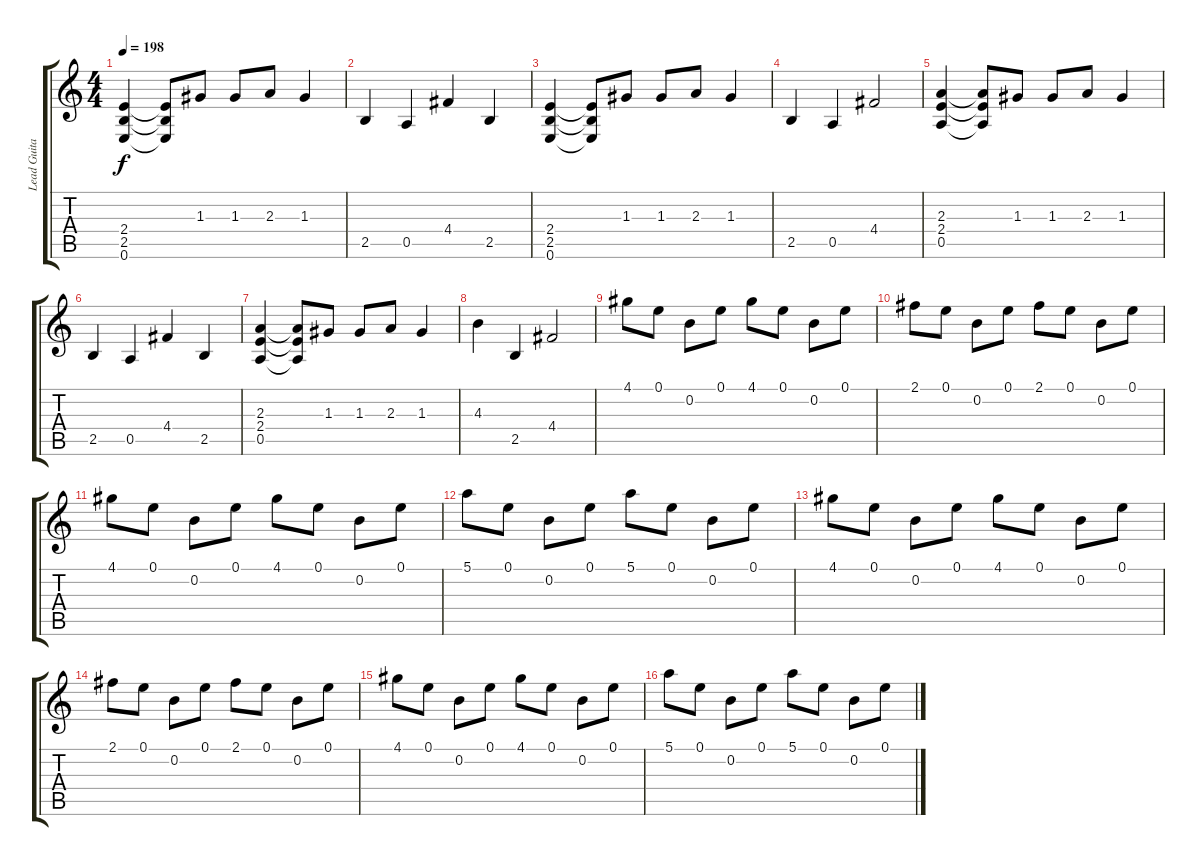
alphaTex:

\track ("Lead Guitar" "Lead Guita") {instrument distortionguitar}
\staff {score tabs}
\tuning (E4 B3 G3 D3 A2 E2) {hide}
\ts (4 4)
\tempo 198
\clef g2
\ks c
(2.4 2.5 0.6).4{dy f instrument distortionguitar} (2.4{t} 2.5{t} 0.6{t}).8 1.3.8 1.3.8 2.3.8 1.3.4 |
2.5.4 0.5.4 4.4.4 2.5.4 |
(2.4 2.5 0.6).4 (2.4{t} 2.5{t} 0.6{t}).8 1.3.8 1.3.8 2.3.8 1.3.4 |
2.5.4 0.5.4 4.4.2 |
(2.3 2.4 0.5).4 (2.3{t} 2.4{t} 0.5{t}).8 1.3.8 1.3.8 2.3.8 1.3.4 |
2.5.4 0.5.4 4.4.4 2.5.4 |
(2.3 2.4 0.5).4 (2.3{t} 2.4{t} 0.5{t}).8 1.3.8 1.3.8 2.3.8 1.3.4 |
4.3.4 2.5.4 4.4.2 |
4.1.8 0.1.8 0.2.8 0.1.8 4.1.8 0.1.8 0.2.8 0.1.8 |
2.1.8 0.1.8 0.2.8 0.1.8 2.1.8 0.1.8 0.2.8 0.1.8 |
4.1.8 0.1.8 0.2.8 0.1.8 4.1.8 0.1.8 0.2.8 0.1.8 |
5.1.8 0.1.8 0.2.8 0.1.8 5.1.8 0.1.8 0.2.8 0.1.8 |
4.1.8 0.1.8 0.2.8 0.1.8 4.1.8 0.1.8 0.2.8 0.1.8 |
2.1.8 0.1.8 0.2.8 0.1.8 2.1.8 0.1.8 0.2.8 0.1.8 |
4.1.8 0.1.8 0.2.8 0.1.8 4.1.8 0.1.8 0.2.8 0.1.8 |
5.1.8 0.1.8 0.2.8 0.1.8 5.1.8 0.1.8 0.2.8 0.1.8
